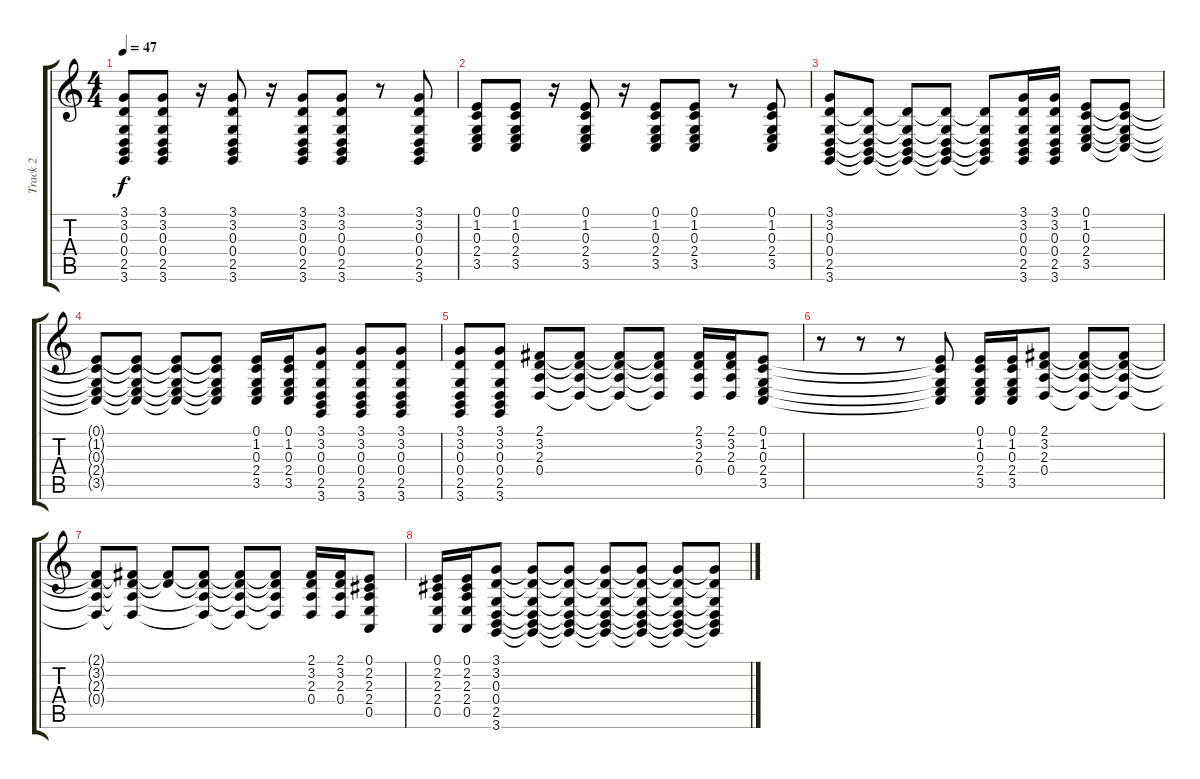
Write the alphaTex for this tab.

\track ("Track 2" "Track 2") {instrument electricpiano1}
\staff {score tabs}
\tuning (E4 B3 G3 D3 A2 E2) {hide}
\ts (4 4)
\tempo 47
\clef g2
\ks c
(3.1 3.2 0.3 0.4 2.5 3.6).8{dy f instrument electricpiano1} (3.1 3.2 0.3 0.4 2.5 3.6).8 r.16 (3.1 3.2 0.3 0.4 2.5 3.6).8 r.16 (3.1 3.2 0.3 0.4 2.5 3.6).8 (3.1 3.2 0.3 0.4 2.5 3.6).8 r.8 (3.1 3.2 0.3 0.4 2.5 3.6).8 |
(0.1 1.2 0.3 2.4 3.5).8 (0.1 1.2 0.3 2.4 3.5).8 r.16 (0.1 1.2 0.3 2.4 3.5).8 r.16 (0.1 1.2 0.3 2.4 3.5).8 (0.1 1.2 0.3 2.4 3.5).8 r.8 (0.1 1.2 0.3 2.4 3.5).8 |
(3.1 3.2 0.3 0.4 2.5 3.6).8 (3.2{t} 0.3{t} 0.4{t} 2.5{t} 3.6{t}).8 (3.2{t} 0.3{t} 0.4{t} 2.5{t} 3.6{t}).8 (3.2{t} 0.3{t} 0.4{t} 2.5{t} 3.6{t}).8 (3.2{t} 0.3{t} 0.4{t} 2.5{t} 3.6{t}).8 (3.1 3.2 0.3 0.4 2.5 3.6).16 (3.1 3.2 0.3 0.4 2.5 3.6).16 (0.1 1.2 0.3 2.4 3.5).8 (0.1{t} 1.2{t} 0.3{t} 2.4{t} 3.5{t}).8 |
(0.1{t} 1.2{t} 0.3{t} 2.4{t} 3.5{t}).8 (0.1{t} 1.2{t} 0.3{t} 2.4{t} 3.5{t}).8 (0.1{t} 1.2{t} 0.3{t} 2.4{t} 3.5{t}).8 (0.1{t} 1.2{t} 0.3{t} 2.4{t} 3.5{t}).8 (0.1 1.2 0.3 2.4 3.5).16 (0.1 1.2 0.3 2.4 3.5).16 (3.1 3.2 0.3 0.4 2.5 3.6).8 (3.1 3.2 0.3 0.4 2.5 3.6).8 (3.1 3.2 0.3 0.4 2.5 3.6).8 |
(3.1 3.2 0.3 0.4 2.5 3.6).8 (3.1 3.2 0.3 0.4 2.5 3.6).8 (2.1 3.2 2.3 0.4).8 (2.1{t} 3.2{t} 2.3{t} 0.4{t}).8 (2.1{t} 3.2{t} 2.3{t} 0.4{t}).8 (2.1{t} 3.2{t} 2.3{t} 0.4{t}).8 (2.1 3.2 2.3 0.4).16 (2.1 3.2 2.3 0.4).16 (0.1 1.2 0.3 2.4 3.5).8 |
r.8 r.8 r.8 (0.1{t} 1.2{t} 0.3{t} 2.4{t} 3.5{t}).8 (0.1 1.2 0.3 2.4 3.5).16 (0.1 1.2 0.3 2.4 3.5).16 (2.1 3.2 2.3 0.4).8 (2.1{t} 3.2{t} 2.3{t} 0.4{t}).8 (2.1{t} 3.2{t} 2.3{t} 0.4{t}).8 |
(2.1{t} 3.2{t} 2.3{t} 0.4{t}).8 (2.1{t} 3.2{t} 2.3{t} 0.4{t}).8 (2.1{t} 3.2{t}).8 (2.1{t} 3.2{t} 2.3{t} 0.4{t}).8 (2.1{t} 3.2{t} 2.3{t} 0.4{t}).8 (2.1{t} 3.2{t} 2.3{t} 0.4{t}).8 (2.1 3.2 2.3 0.4).16 (2.1 3.2 2.3 0.4).16 (0.1 2.2 2.3 2.4 0.5).8 |
(0.1 2.2 2.3 2.4 0.5).16 (0.1 2.2 2.3 2.4 0.5).16 (3.1 3.2 0.3 0.4 2.5 3.6).8 (3.1{t} 3.2{t} 0.3{t} 0.4{t} 2.5{t} 3.6{t}).8 (3.1{t} 3.2{t} 0.3{t} 0.4{t} 2.5{t} 3.6{t}).8 (3.1{t} 3.2{t} 0.3{t} 0.4{t} 2.5{t} 3.6{t}).8 (3.1{t} 3.2{t} 0.3{t} 0.4{t} 2.5{t} 3.6{t}).8 (3.1{t} 3.2{t} 0.3{t} 0.4{t} 2.5{t} 3.6{t}).8 (3.1{t} 3.2{t} 0.3{t} 0.4{t} 2.5{t} 3.6{t}).8
